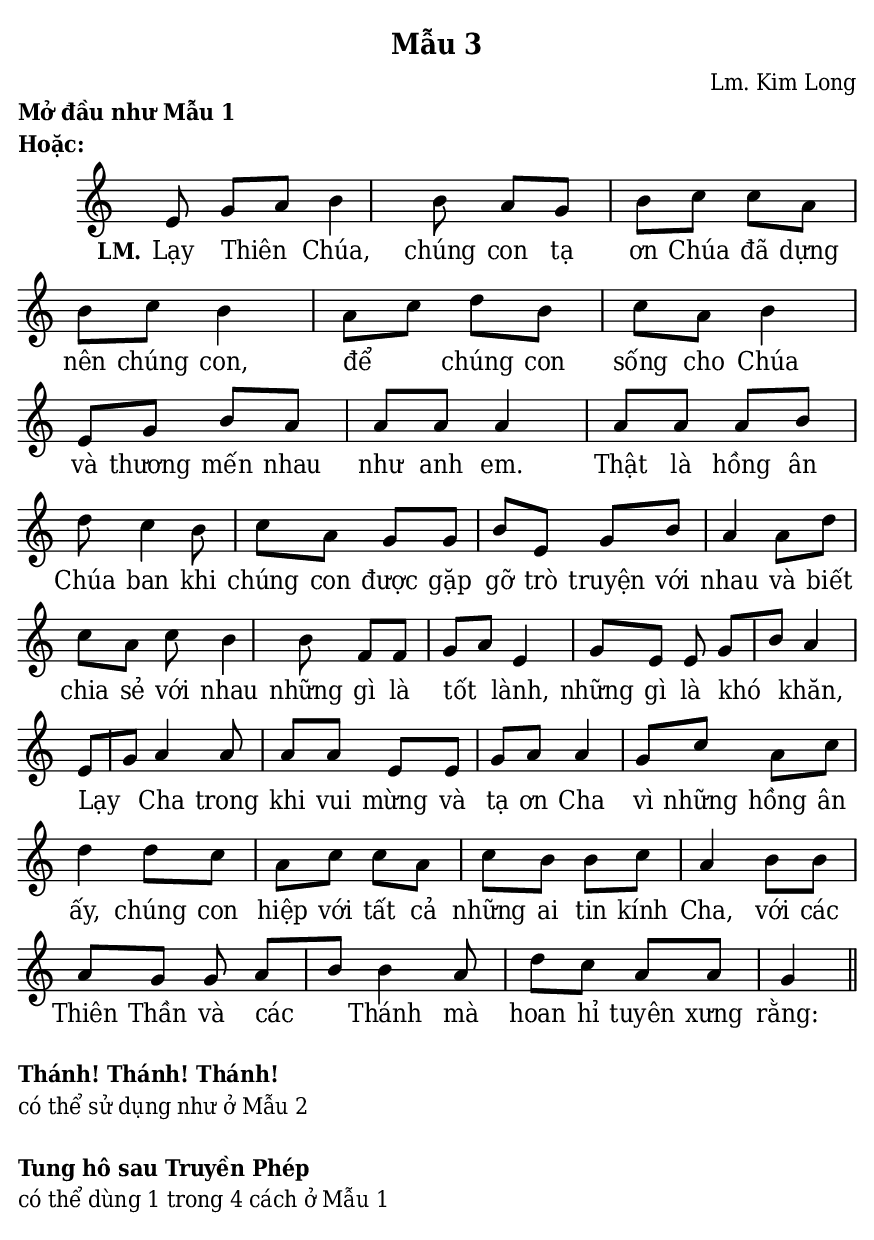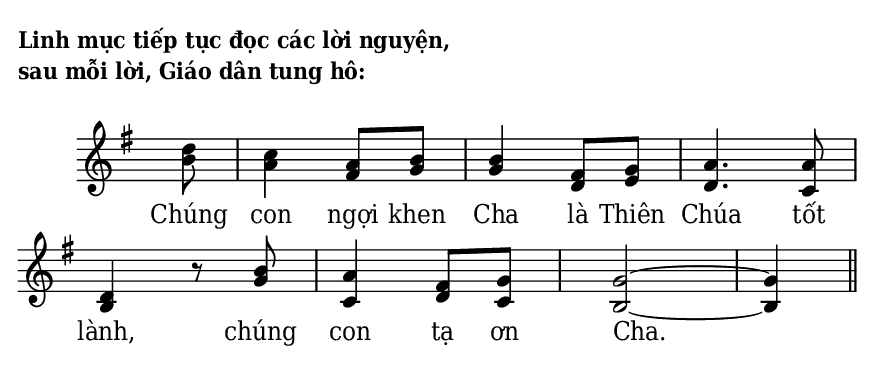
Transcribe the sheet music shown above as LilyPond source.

% Cài đặt chung
\version "2.22.1"
\include "english.ly"

\header {
  subsubtitle = \markup { \huge \bold "Mẫu 3" }
  composer = "Lm. Kim Long"
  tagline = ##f
}

% Nhạc
nhacMauMot = \relative c' {
  \key c \major
  \time 2/4
  e8 g \hide ([a]) b4 b8 a g b c c a b c b4
  a8 \hide ([c]) d b c a b4 e,8 g b a a a a4 \bar "|" a8 a a
  b d c4 b8 c a g g b e, g b a4 a8 d c a c
  b4 b8 f f g \hide ([a]) e4 g8 e e g \hide ([b]) a4 \bar "|" e8 \hide ([g]) a4 a8 a a
  e e g a a4 g8 c a c d4 d8 c a c c a c
  b b c a4 b8 b a g g a \hide ([b]) b4 a8 d c a a g4 \bar "||"
}

nhacMauHai = \relative c'' {
  \key g \major
  \time 2/4
  \partial 8
  <<
    {
      d8 |
      c4 a8 b |
      b4 fs8 g |
      a4. a8 |
      d,4 r8 b' |
      a4 fs8 g |
      g2 ~ |
      g4 \bar "||"
    }
    {
      b8 |
      a4 fs8 g |
      g4 d8 e |
      d4. c8 |
      b4 r8 g' |
      c,4 d8 c |
      b2 ~ |
      b4
    }
  >>
}

% Lời
loiMauMot = \lyricmode {
  \set stanza = "LM."
  Lạy Thiên Chúa, chúng con tạ ơn Chúa đã dựng nên chúng con,
  để chúng con sống cho Chúa và thương mến nhau như anh em.
  Thật là hồng ân Chúa ban khi chúng con được gặp gỡ
  trò truyện với nhau và biết chia sẻ với nhau
  những gì là tốt lành, những gì là khó khăn,
  Lạy Cha trong khi vui mừng và tạ ơn Cha vì những hồng ân ấy,
  chúng con hiệp với tất cả những ai tin kính Cha,
  với các Thiên Thần và các Thánh
  mà hoan hỉ tuyên xưng rằng:
}

loiMauHai = \lyricmode {
  Chúng con ngợi khen Cha là Thiên Chúa tốt lành,
  chúng con tạ ơn Cha.
}

% Dàn trang
\paper {
  #(set-paper-size "a5")
  top-margin = 3\mm
  bottom-margin = 3\mm
  left-margin = 3\mm
  right-margin = 3\mm
  indent = #0
  #(define fonts
	 (make-pango-font-tree "Deja Vu Serif Condensed"
	 		       "Deja Vu Serif Condensed"
			       "Deja Vu Serif Condensed"
			       (/ 20 20)))
  print-page-number = ##f
  page-count = 2
}

\markup {
  \column {
    \line { \bold "Mở đầu như Mẫu 1" }
    \line { \bold "Hoặc:" }
  }
}

\score {
  <<
    \new Staff <<
        \clef treble
        \new Voice = beSop {
          \nhacMauMot
        }
      \new Lyrics \lyricsto beSop \loiMauMot
    >>
  >>
  \layout {
    indent = 10
    \override Staff.TimeSignature.transparent = ##t
    \override Lyrics.LyricSpace.minimum-distance = #1
    \override Score.BarNumber.break-visibility = ##(#f #f #f)
    \override Score.SpacingSpanner.uniform-stretching = ##t
    \set Score.defaultBarType = ""
    \set Score.barAlways = ##t
    ragged-last = ##f
  }
}

\markup {
  \column {
    \vspace #1
    \line { \bold "Thánh! Thánh! Thánh!" }
    \line { "có thể sử dụng như ở Mẫu 2" }
    \vspace #1
    \line { \bold "Tung hô sau Truyền Phép" }
    \line { "có thể dùng 1 trong 4 cách ở Mẫu 1" }
  }
}

\pageBreak

\markup {
  \column {
    \line { \bold "Linh mục tiếp tục đọc các lời nguyện," }
    \line { \bold "sau mỗi lời, Giáo dân tung hô:" }
    \vspace #1
  }
}

\score {
  <<
    \new Staff <<
        \clef treble
        \new Voice = beSop {
          \nhacMauHai
        }
      \new Lyrics \lyricsto beSop \loiMauHai
    >>
  >>
  \layout {
    indent = 10
    \override Staff.TimeSignature.transparent = ##t
    \override Lyrics.LyricSpace.minimum-distance = #1
    \override Score.BarNumber.break-visibility = ##(#f #f #f)
    \override Score.SpacingSpanner.uniform-stretching = ##t
    ragged-last = ##f
  }
}
